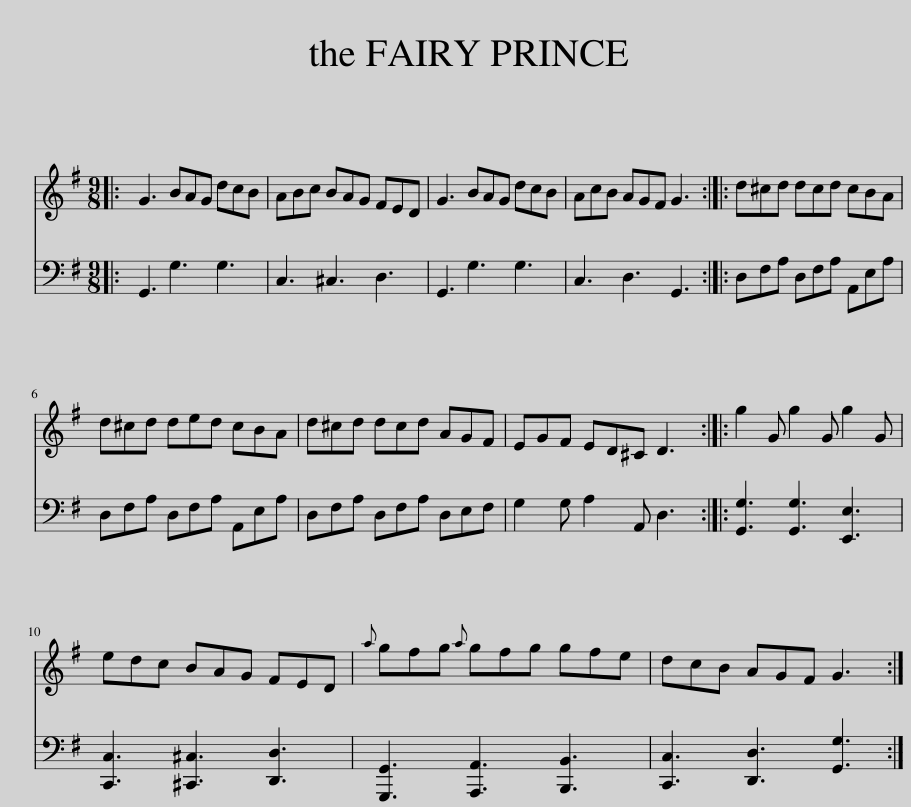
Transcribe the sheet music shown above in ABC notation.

X:1
%%score 1 2
L:1/8
M:9/8
I:linebreak $
K:G
V:1 treble
V:2 bass
V:1
|: G3 BAG dcB | ABc BAG FED | G3 BAG dcB | AcB AGF G3 :: d^cd dcd cBA |$ %5
 d^cd ded cBA | d^cd dcd AGF | EGF ED^C D3 :: g2 G g2 G g2 G |$ edc BAG FED | %10
{a} gfg{a} gfg gfe | dcB AGF G3 :| %12
V:2
|: G,,3 G,3 G,3 | C,3 ^C,3 D,3 | G,,3 G,3 G,3 | C,3 D,3 G,,3 :: D,F,A, D,F,A, A,,E,A, |$ %5
 D,F,A, D,F,A, A,,E,A, | D,F,A, D,F,A, D,E,F, | G,2 G, A,2 A,, D,3 :: [G,,G,]3 [G,,G,]3 [E,,E,]3 |$ [C,,C,]3 [^C,,^C,]3 [D,,D,]3 | %10
 [G,,,G,,]3 [A,,,A,,]3 [B,,,B,,]3 | [C,,C,]3 [D,,D,]3 [G,,G,]3 :| %12
